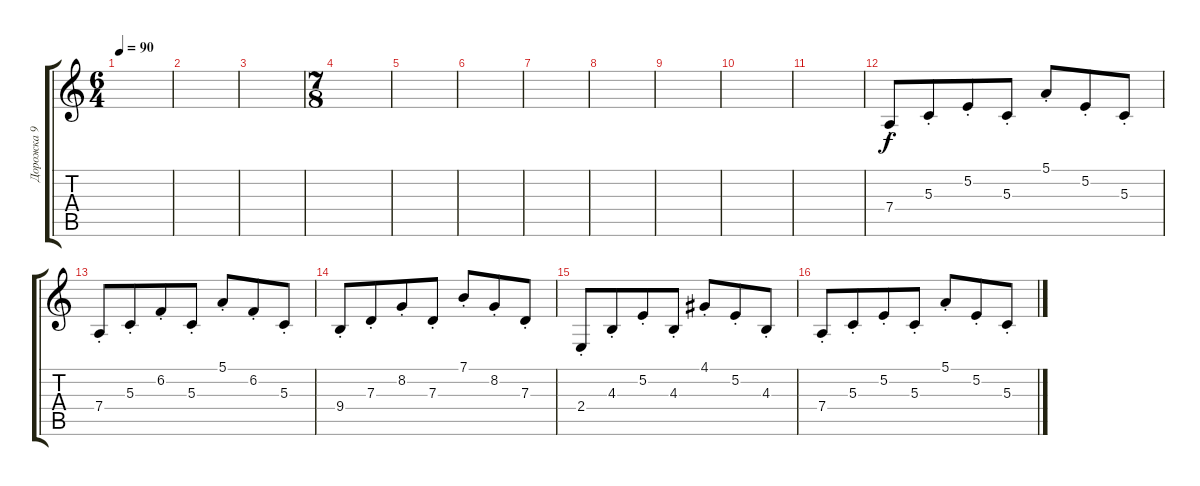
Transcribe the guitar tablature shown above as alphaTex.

\track ("Дорожка 9" "Дорожка 9") {instrument orchestrahit}
\staff {score tabs}
\tuning (E4 B3 G3 D3 A2 E2) {hide}
\ts (6 4)
\tempo 90
\clef g2
\ks c
|
|
|
\ts (7 8)
|
|
|
|
|
|
|
|
7.4{st}.8 5.3{st}.8 5.2{st}.8 5.3{st}.8 5.1{st}.8 5.2{st}.8 5.3{st}.8 |
7.4{st}.8 5.3{st}.8 6.2{st}.8 5.3{st}.8 5.1{st}.8 6.2{st}.8 5.3{st}.8 |
9.4{st}.8 7.3{st}.8 8.2{st}.8 7.3{st}.8 7.1{st}.8 8.2{st}.8 7.3{st}.8 |
2.4{st}.8 4.3{st}.8 5.2{st}.8 4.3{st}.8 4.1{st}.8 5.2{st}.8 4.3{st}.8 |
7.4{st}.8 5.3{st}.8 5.2{st}.8 5.3{st}.8 5.1{st}.8 5.2{st}.8 5.3{st}.8
